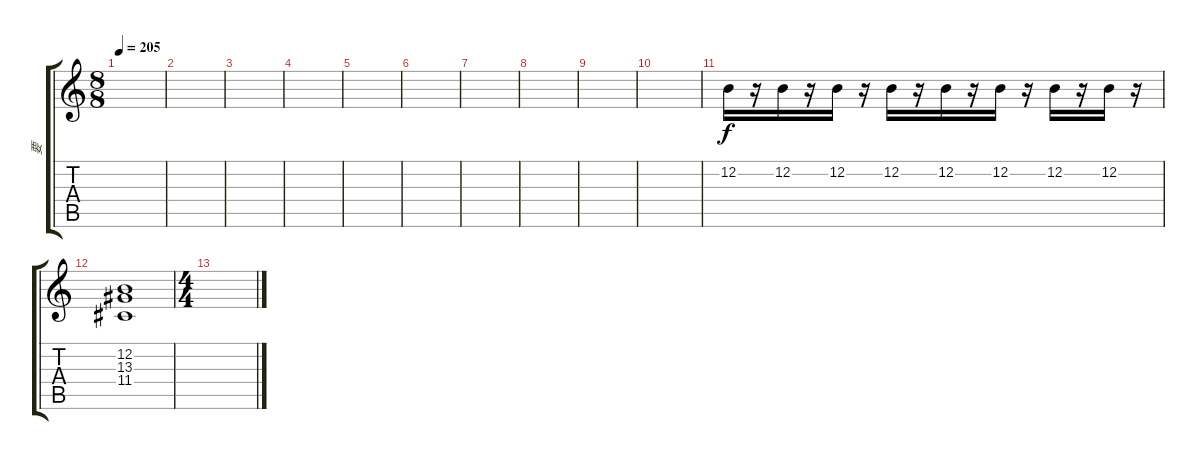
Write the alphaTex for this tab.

\track ("要" "要") {instrument trumpet}
\staff {score tabs}
\tuning (E4 B3 G3 D3 A2 E2) {hide}
\ts (8 8)
\tempo 205
\clef g2
\ks c
|
|
|
|
|
|
|
|
|
|
12.2.16 r.16 12.2.16 r.16 12.2.16 r.16 12.2.16 r.16 12.2.16 r.16 12.2.16 r.16 12.2.16 r.16 12.2.16 r.16 |
(12.2 13.3 11.4).1 |
\ts (4 4)
